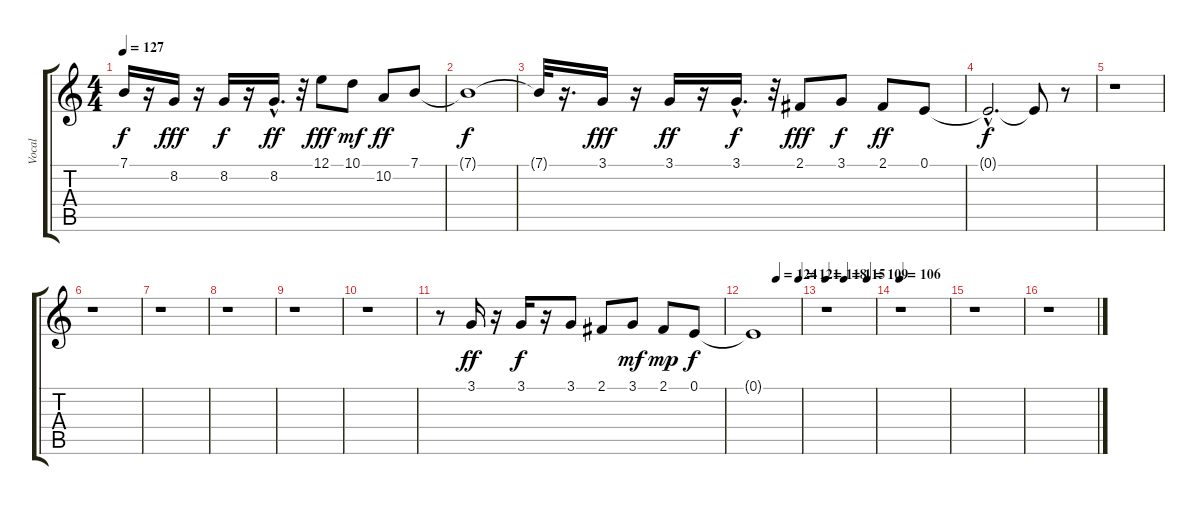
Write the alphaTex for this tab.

\track (" Vocal" " Vocal") {instrument blownbottle}
\staff {score tabs}
\tuning (E4 B3 G3 D3 A2 E2) {hide}
\ts (4 4)
\tempo 127
\clef g2
\ks c
7.1{t}.16{dy f} r.16 8.2.16{dy fff} r.16 8.2.16{dy f} r.16 8.2{hac}.16{d dy ff} r.32 12.1.8{dy fff} 10.1.8{dy mf} 10.2.8{dy ff} 7.1.8 |
7.1{t}.1{dy f} |
7.1{t}.32 r.16{d} 3.1.16{dy fff} r.16 3.1.16{dy ff} r.16 3.1{hac}.16{d dy f} r.32 2.1.8{dy fff} 3.1.8{dy f} 2.1.8{dy ff} 0.1.8 |
0.1{hac t}.2{d dy f} 0.1{t}.8 r.8 |
r.1 |
r.1 |
r.1 |
r.1 |
r.1 |
r.1 |
r.8 3.1.16{dy ff} r.16 3.1.16{dy f} r.16 3.1.8 2.1.8 3.1.8{dy mf} 2.1.8{dy mp} 0.1.8{dy f} |
\tempo (124 0.5)
\tempo (121 0.96875)
0.1{t}.1 |
\tempo 118
\tempo (115 0.375)
\tempo (109 0.84375)
r.1 |
\tempo 106
r.1 |
r.1 |
r.1
